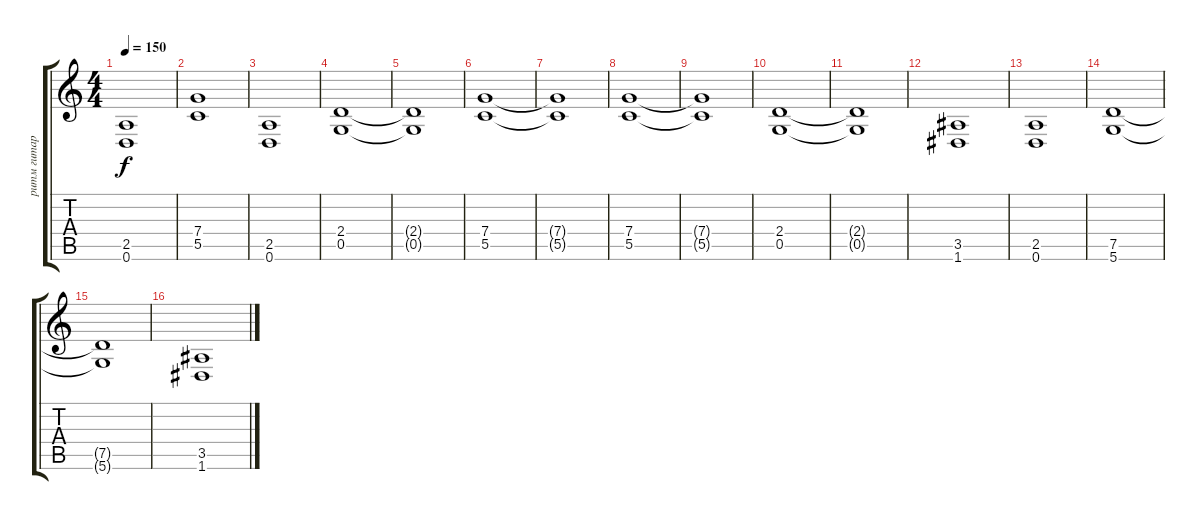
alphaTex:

\track ("ритм гитара" "ритм гитар") {instrument distortionguitar}
\staff {score tabs}
\tuning (D4 A3 F3 C3 G2 D2) {hide}
\ts (4 4)
\tempo 150
\clef g2
\ks c
(2.5{t} 0.6{t}).1{dy f} |
(7.4 5.5).1 |
(2.5 0.6).1 |
(2.4 0.5).1 |
(2.4{t} 0.5{t}).1 |
(7.4 5.5).1 |
(7.4{t} 5.5{t}).1 |
(7.4 5.5).1 |
(7.4{t} 5.5{t}).1 |
(2.4 0.5).1 |
(2.4{t} 0.5{t}).1 |
(3.5 1.6).1 |
(2.5 0.6).1 |
(7.5 5.6).1 |
(7.5{t} 5.6{t}).1 |
(3.5 1.6).1
